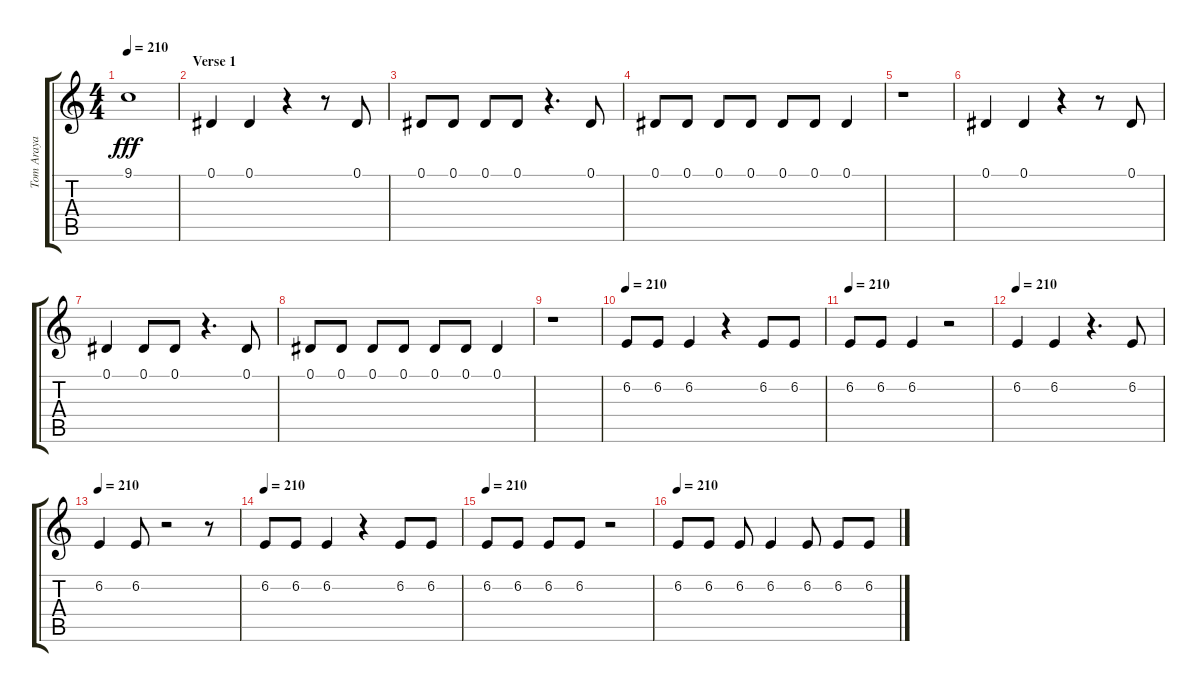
\track ("Tom Araya" "Tom Araya") {instrument gunshot}
\staff {score tabs}
\tuning (Eb4 Bb3 Gb3 Db3 Ab2 Eb2) {hide}
\ts (4 4)
\tempo 210
\clef g2
\ks c
9.1.1{dy fff instrument reversecymbal} |
\section ("" "Verse 1")
0.1.4{instrument gunshot} 0.1.4 r.4 r.8 0.1.8 |
0.1.8 0.1.8 0.1.8 0.1.8 r.4{d} 0.1.8 |
0.1.8 0.1.8 0.1.8 0.1.8 0.1.8 0.1.8 0.1.4 |
r.1 |
0.1.4 0.1.4 r.4 r.8 0.1.8 |
0.1.4 0.1.8 0.1.8 r.4{d} 0.1.8 |
0.1.8 0.1.8 0.1.8 0.1.8 0.1.8 0.1.8 0.1.4 |
r.1 |
\tempo 210
6.2.8 6.2.8 6.2.4 r.4 6.2.8 6.2.8 |
\tempo 210
6.2.8 6.2.8 6.2.4 r.2 |
\tempo 210
6.2.4 6.2.4 r.4{d} 6.2.8 |
\tempo 210
6.2.4 6.2.8 r.2 r.8 |
\tempo 210
6.2.8 6.2.8 6.2.4 r.4 6.2.8 6.2.8 |
\tempo 210
6.2.8 6.2.8 6.2.8 6.2.8 r.2 |
\tempo 210
6.2.8 6.2.8 6.2.8 6.2.4 6.2.8 6.2.8 6.2.8
